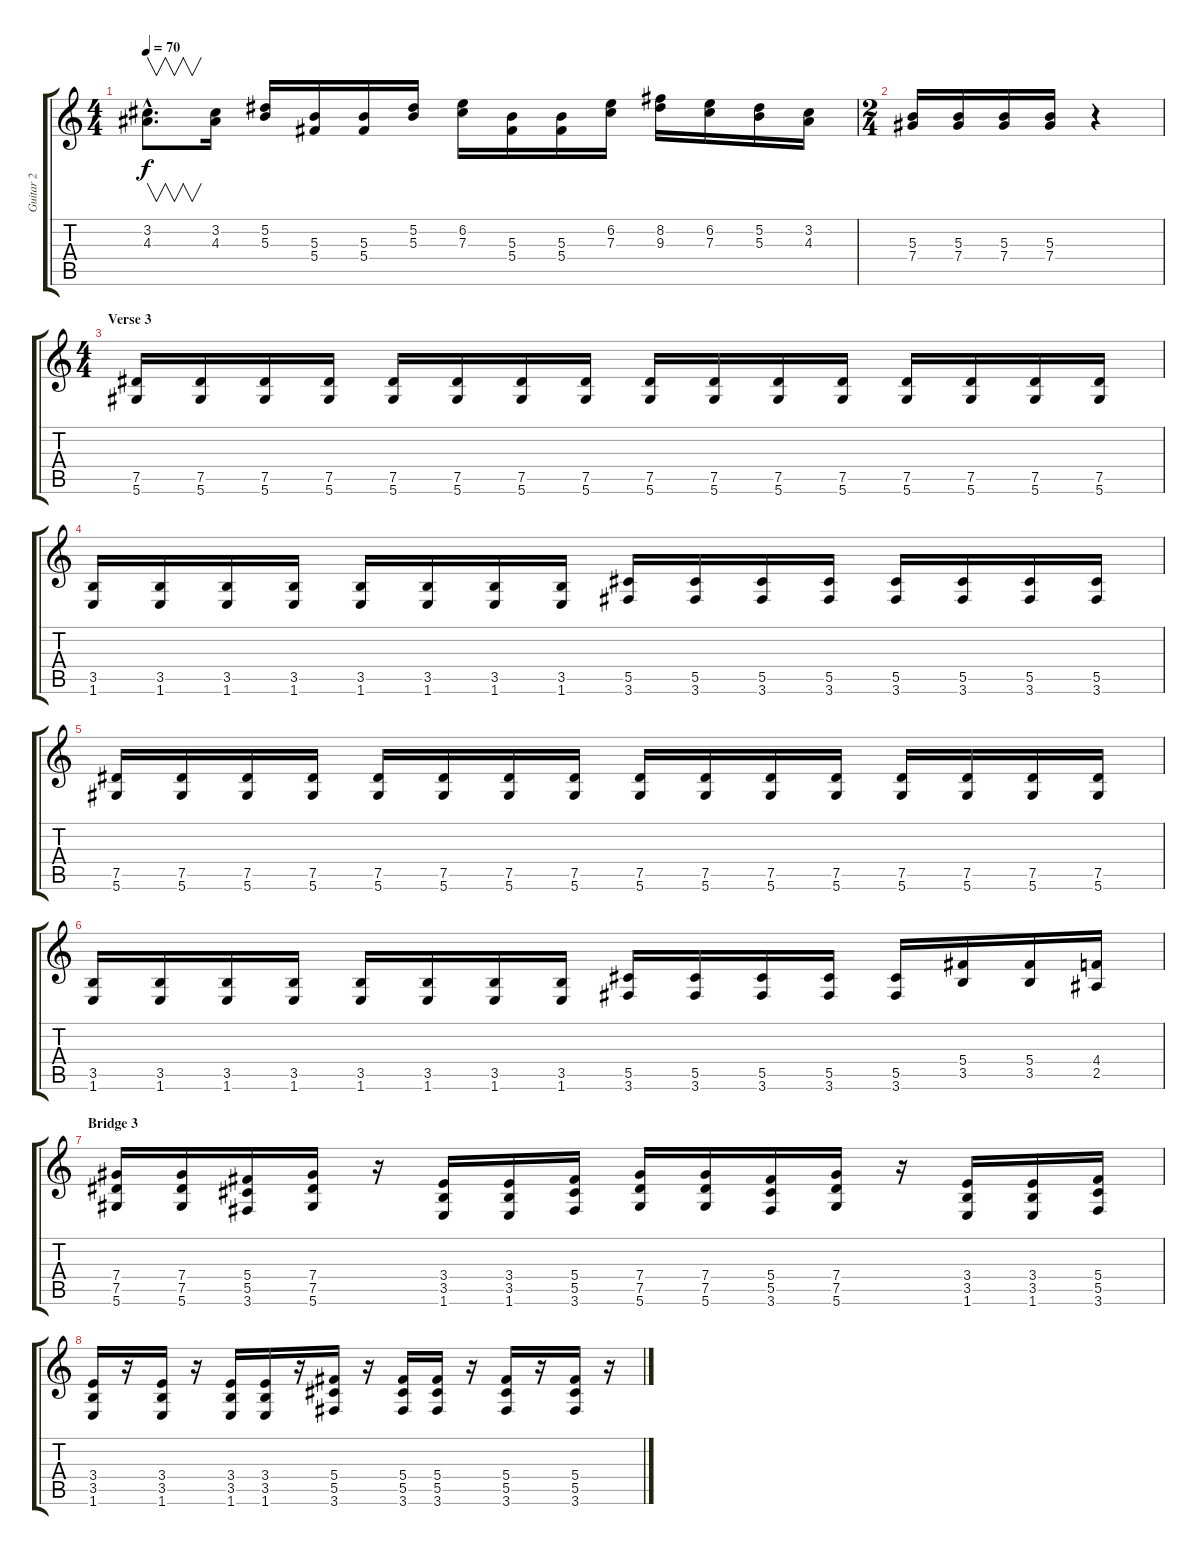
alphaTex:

\track ("Guitar 2" "Guitar 2") {instrument distortionguitar}
\staff {score tabs}
\tuning (Eb4 Bb3 Gb3 Db3 Ab2 Eb2) {hide}
\ts (4 4)
\tempo 70
\clef g2
\ks c
(3.2{hac} 4.3{hac}).8{v d dy f} (3.2 4.3).16 (5.2 5.3).16 (5.3 5.4).16 (5.3 5.4).16 (5.2 5.3).16 (6.2 7.3).16 (5.3 5.4).16 (5.3 5.4).16 (6.2 7.3).16 (8.2 9.3).16 (6.2 7.3).16 (5.2 5.3).16 (3.2 4.3).16 |
\ts (2 4)
(5.3 7.4).16 (5.3 7.4).16 (5.3 7.4).16 (5.3 7.4).16 r.4 |
\ts (4 4)
\section ("" "Verse 3")
(7.5 5.6).16 (7.5 5.6).16 (7.5 5.6).16 (7.5 5.6).16 (7.5 5.6).16 (7.5 5.6).16 (7.5 5.6).16 (7.5 5.6).16 (7.5 5.6).16 (7.5 5.6).16 (7.5 5.6).16 (7.5 5.6).16 (7.5 5.6).16 (7.5 5.6).16 (7.5 5.6).16 (7.5 5.6).16 |
(3.5 1.6).16 (3.5 1.6).16 (3.5 1.6).16 (3.5 1.6).16 (3.5 1.6).16 (3.5 1.6).16 (3.5 1.6).16 (3.5 1.6).16 (5.5 3.6).16 (5.5 3.6).16 (5.5 3.6).16 (5.5 3.6).16 (5.5 3.6).16 (5.5 3.6).16 (5.5 3.6).16 (5.5 3.6).16 |
(7.5 5.6).16 (7.5 5.6).16 (7.5 5.6).16 (7.5 5.6).16 (7.5 5.6).16 (7.5 5.6).16 (7.5 5.6).16 (7.5 5.6).16 (7.5 5.6).16 (7.5 5.6).16 (7.5 5.6).16 (7.5 5.6).16 (7.5 5.6).16 (7.5 5.6).16 (7.5 5.6).16 (7.5 5.6).16 |
(3.5 1.6).16 (3.5 1.6).16 (3.5 1.6).16 (3.5 1.6).16 (3.5 1.6).16 (3.5 1.6).16 (3.5 1.6).16 (3.5 1.6).16 (5.5 3.6).16 (5.5 3.6).16 (5.5 3.6).16 (5.5 3.6).16 (5.5 3.6).16 (5.4 3.5).16 (5.4 3.5).16 (4.4 2.5).16 |
\section ("" "Bridge 3")
(7.4 7.5 5.6).16 (7.4 7.5 5.6).16 (5.4 5.5 3.6).16 (7.4 7.5 5.6).16 r.16 (3.4 3.5 1.6).16 (3.4 3.5 1.6).16 (5.4 5.5 3.6).16 (7.4 7.5 5.6).16 (7.4 7.5 5.6).16 (5.4 5.5 3.6).16 (7.4 7.5 5.6).16 r.16 (3.4 3.5 1.6).16 (3.4 3.5 1.6).16 (5.4 5.5 3.6).16 |
(3.4 3.5 1.6).16 r.16 (3.4 3.5 1.6).16 r.16 (3.4 3.5 1.6).16 (3.4 3.5 1.6).16 r.16 (5.4 5.5 3.6).16 r.16 (5.4 5.5 3.6).16 (5.4 5.5 3.6).16 r.16 (5.4 5.5 3.6).16 r.16 (5.4 5.5 3.6).16 r.16
